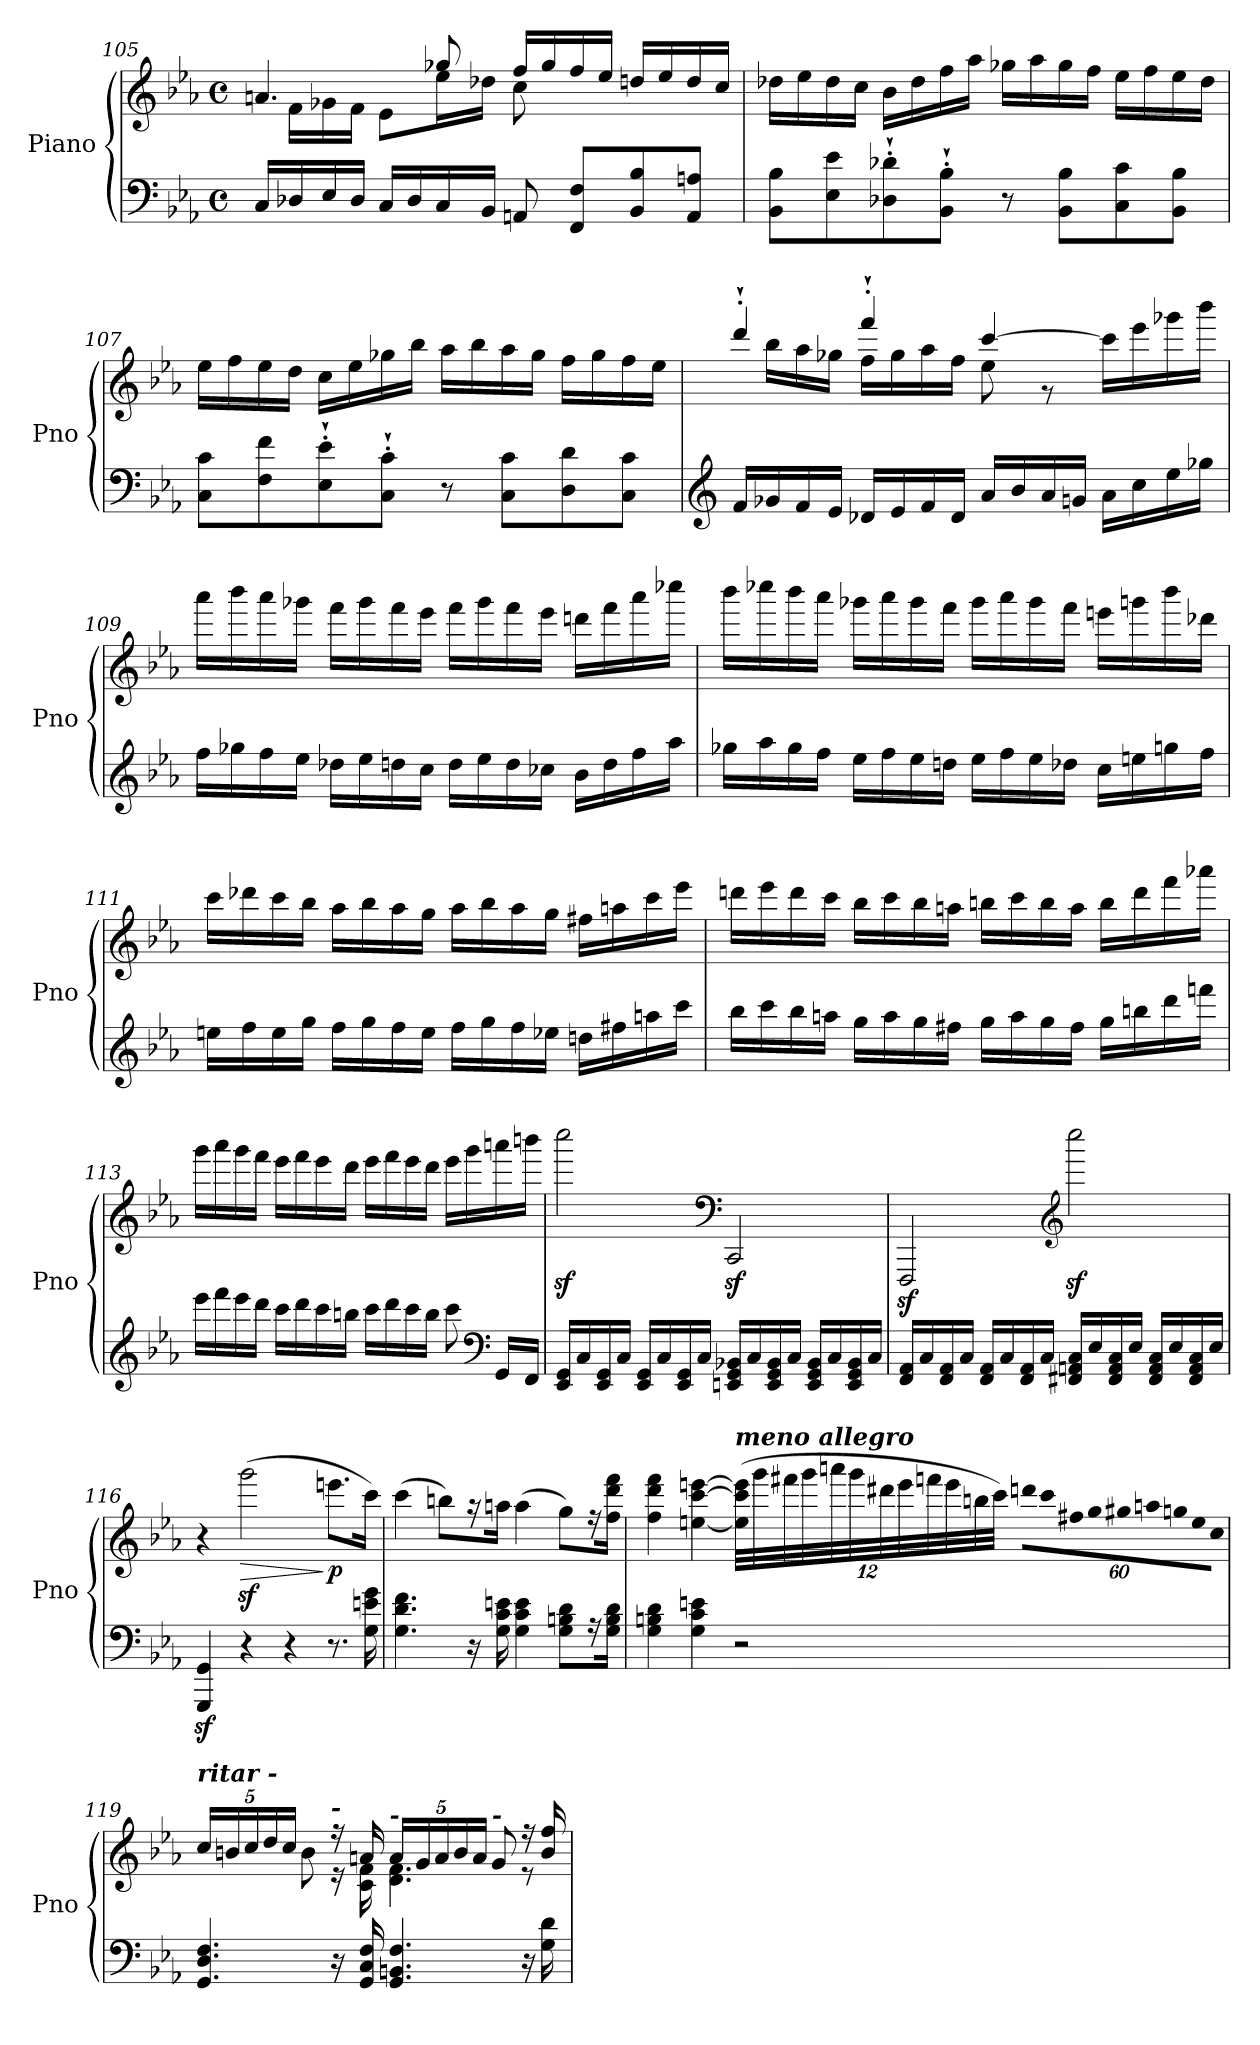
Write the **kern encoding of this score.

**kern	**kern	**dynam
*part1	*part1	*part1
*staff2	*staff1	*staff1/2
*I"Piano	*	*
*I'Pno	*	*
*clefF4	*clefG2	*
*k[b-e-a-]	*k[b-e-a-]	*
*M4/4	*M4/4	*
*met(c)	*met(c)	*
=105	=105	=105
*	*^	*
16C/LL	4.an/	16ryy	.
16D-X/	.	16f\LL	.
16E-/	.	16g-X\	.
16D-/JJ	.	16f\JJ	.
16C/LL	.	8e-\L	.
16D-/	.	.	.
16C/	8gg-X/	16ee-\L	.
16BB-/JJ	.	16dd-X\JJ	.
8AAn/	16ff/LL	8cc\	.
.	16gg-/	.	.
8FF/ 8F/L	16ff/	4.ryy	.
.	16ee-/JJ	.	.
8BB-/ 8B-/	16ddn/LL	.	.
.	16ee-/	.	.
8AA/ 8An/J	16dd/	.	.
.	16cc/JJ	.	.
*	*v	*v	*
=106	=106	=106
8BB-\ 8B-\L	16dd-X\LL	.
.	16ee-\	.
8E-\ 8e-\	16dd-\	.
.	16cc\JJ	.
8D-X\'` 8d-X\'`	16b-\LL	.
.	16dd-\	.
8BB-\'` 8B-\'`J	16ff\	.
.	16aa-\JJ	.
8r	16gg-X\LL	.
.	16aa-\	.
8BB-\ 8B-\L	16gg-\	.
.	16ff\JJ	.
8C\ 8c\	16ee-\LL	.
.	16ff\	.
8BB-\ 8B-\J	16ee-\	.
.	16dd-\JJ	.
=107	=107	=107
8C\ 8c\L	16ee-\LL	.
.	16ff\	.
8F\ 8f\	16ee-\	.
.	16dd\JJ	.
8E-\'` 8e-\'`	16cc\LL	.
.	16ee-\	.
8C\'` 8c\'`J	16gg-X\	.
.	16bb-\JJ	.
8r	16aa-\LL	.
.	16bb-\	.
8C\ 8c\L	16aa-\	.
.	16gg-\JJ	.
8D\ 8d\	16ff\LL	.
.	16gg-\	.
8C\ 8c\J	16ff\	.
.	16ee-\JJ	.
=108	=108	=108
*clefG2	*	*
*	*^	*
16f/LL	4ddd'`/	16ryy	.
16g-X/	.	16bb-\LL	.
16f/	.	16aa-\	.
16e-/JJ	.	16gg-X\JJ	.
16d-X/LL	4fff'`/	16ff\LL	.
16e-/	.	16gg-\	.
16f/	.	16aa-\	.
16d-/JJ	.	16ff\JJ	.
16a-/LL	[4ccc/	8ee-\	.
16b-/	.	.	.
16a-/	.	8r	.
16gn/JJ	.	.	.
16a-\LL	16ccc\LL]	4ryy	.
16cc\	16eee-\	.	.
16ee-\	16ggg-X\	.	.
16gg-X\JJ	16bbb-\JJ	.	.
*	*v	*v	*
=109	=109	=109
16ff\LL	16aaa-\LL	.
16gg-X\	16bbb-\	.
16ff\	16aaa-\	.
16ee-\JJ	16ggg-X\JJ	.
16dd-X\LL	16fff\LL	.
16ee-\	16ggg-\	.
16ddn\	16fff\	.
16cc\JJ	16eee-\JJ	.
16dd\LL	16fff\LL	.
16ee-\	16ggg-\	.
16dd\	16fff\	.
16cc-i\JJ	16eee-\JJ	.
16b-\LL	16dddn\LL	.
16dd\	16fff\	.
16ff\	16aaa-\	.
16aa-\JJ	16cccc-X\JJ	.
=110	=110	=110
16gg-X\LL	16bbb-\LL	.
16aa-\	16cccc-X\	.
16gg-\	16bbb-\	.
16ff\JJ	16aaa-\JJ	.
16ee-\LL	16ggg-X\LL	.
16ff\	16aaa-\	.
16ee-\	16ggg-\	.
16ddn\JJ	16fff\JJ	.
16ee-\LL	16ggg-\LL	.
16ff\	16aaa-\	.
16ee-\	16ggg-\	.
16dd-X\JJ	16fff\JJ	.
16cc\LL	16eeen\LL	.
16een\	16gggn\	.
16ggn\	16bbb-\	.
16ff\JJ	16ddd-X\JJ	.
=111	=111	=111
16een\LL	16ccc\LL	.
16ff\	16ddd-X\	.
16ee\	16ccc\	.
16gg\JJ	16bb-\JJ	.
16ff\LL	16aa-\LL	.
16gg\	16bb-\	.
16ff\	16aa-\	.
16ee\JJ	16gg\JJ	.
16ff\LL	16aa-\LL	.
16gg\	16bb-\	.
16ff\	16aa-\	.
16ee-X\JJ	16gg\JJ	.
16ddn\LL	16ff#X\LL	.
16ff#X\	16aan\	.
16aan\	16ccc\	.
16ccc\JJ	16eee-\JJ	.
=112	=112	=112
16bb-\LL	16dddn\LL	.
16ccc\	16eee-\	.
16bb-\	16ddd\	.
16aan\JJ	16ccc\JJ	.
16gg\LL	16bb-\LL	.
16aa\	16ccc\	.
16gg\	16bb-\	.
16ff#X\JJ	16aan\JJ	.
16gg\LL	16bbn\LL	.
16aa\	16ccc\	.
16gg\	16bb\	.
16ff#\JJ	16aa\JJ	.
16gg\LL	16bb\LL	.
16bbn\	16ddd\	.
16ddd\	16fff\	.
16fffn\JJ	16aaa-X\JJ	.
=113	=113	=113
16eee-\LL	16ggg\LL	.
16fff\	16aaa-\	.
16eee-\	16ggg\	.
16ddd\JJ	16fff\JJ	.
16ccc\LL	16eee-\LL	.
16ddd\	16fff\	.
16ccc\	16eee-\	.
16bbn\JJ	16ddd\JJ	.
16ccc\LL	16eee-\LL	.
16ddd\	16fff\	.
16ccc\	16eee-\	.
16bb\JJ	16ddd\JJ	.
8ccc\	16eee-\LL	.
.	16ggg\	.
*clefF4	*	*
16GG/LL	16aaan\	.
16FF/JJ	16bbbn\JJ	.
=114	=114	=114
16EE-/ 16GG/LL	2ccccz<\	.
16C/	.	.
16EE-/ 16GG/	.	.
16C/JJ	.	.
16EE-/ 16GG/LL	.	.
16C/	.	.
16EE-/ 16GG/	.	.
16C/JJ	.	.
*	*clefF4	*
16EEn/ 16GG/ 16BB-X/LL	2CCz</	.
16C/	.	.
16EE/ 16GG/ 16BB-/	.	.
16C/JJ	.	.
16EE/ 16GG/ 16BB-/LL	.	.
16C/	.	.
16EE/ 16GG/ 16BB-/	.	.
16C/JJ	.	.
=115	=115	=115
16FF/ 16AA-/LL	2FFFz</	.
16C/	.	.
16FF/ 16AA-/	.	.
16C/JJ	.	.
16FF/ 16AA-/LL	.	.
16C/	.	.
16FF/ 16AA-/	.	.
16C/JJ	.	.
*	*clefG2	*
16FF#X/ 16AAn/ 16C/LL	2ccccz<\	.
16E-/	.	.
16FF#/ 16AA/ 16C/	.	.
16E-/JJ	.	.
16FF#/ 16AA/ 16C/LL	.	.
16E-/	.	.
16FF#/ 16AA/ 16C/	.	.
16E-/JJ	.	.
=116	=116	=116
4GGG/z< 4GG/z<	4r	.
!	!	!LO:HP:b
4r	(>2gggz<\	>
4r	.	.
!	!	!LO:DY:n=1:b
8.r	8.eeen\L	] p
16G\ 16en\ 16g\	16ccc\Jk)	.
=117	=117	=117
4.G\ 4.d\ 4.f\	(>4ccc\	.
.	8bbn\L)	.
16r	16r	.
16G\ 16c\ 16en\	16aan\Jk	.
4G\ 4c\ 4e\	(>4aa\	.
8G\ 8Bn\ 8d\L	8gg\L)	.
16r	16r	.
16G\ 16B\ 16d\Jk	16ff\ 16ddd\ 16fff\Jk	.
=118	=118	=118
4G\ 4Bn\ 4d\	4ff\ 4ddd\ 4fff\	.
4G\ 4c\ 4en\	[4een\ [4ccc\ [4eeen\	.
*	*Xbrackettup	*
!	!LO:TX:a:Bi:t=meno allegro	!
2r	(>48ee\] 48ccc\] 48eee\]LLL	.
.	48ggg\	.
.	48fff#X\	.
.	48ggg\	.
.	48aaan\	.
.	48ggg\	.
.	48ddd#X\	.
.	48eee\	.
.	48fffn\	.
.	48eee\	.
.	48bbn\	.
.	48ccc\JJJ)	.
!	!LO:N:vis=32	!
.	1920%53dddn\LLL	.
!	!LO:N:vis=32	!
.	1920%53ccc\	.
!	!LO:N:vis=32	!
.	1920%53ff#X\	.
!	!LO:N:vis=32	!
.	1920%53gg\	.
!	!LO:N:vis=32	!
.	1920%53gg#X\	.
!	!LO:N:vis=32	!
.	1920%53aan\	.
!	!LO:N:vis=32	!
.	1920%53ggn\	.
!	!LO:N:vis=32	!
.	1920%53ee\	.
!	!LO:N:vis=32	!
.	1920%53cc\JJJ	.
.	640ryy	.
=119	=119	=119
*	*^	*
!	!LO:TX:a:Bi:t=ritar -	!	!
4.GG/ 4.D/ 4.F/	20cc/LL	4.ryy	.
.	20bn/	.	.
.	20cc/	.	.
.	20dd/	.	.
.	20cc/JJ	.	.
.	8b\	.	.
!	!LO:TX:a:Bi:t=-	!	!
16r	16r	16r	.
16GG/ 16C/ 16F/	16an/	16c\ 16f\	.
!	!LO:TX:a:Bi:t=-	!	!
4.GG/ 4.BBn/ 4.F/	20a/LL	4.d\ 4.f\	.
.	20g/	.	.
.	20a/	.	.
.	20b/	.	.
.	20a/JJ	.	.
!	!LO:TX:a:Bi:t=-	!	!
.	8g/	.	.
16r	16r	8r	.
16G\ 16d\	16b/ 16ff/	.	.
*	*v	*v	*
=	=	=
*-	*-	*-
